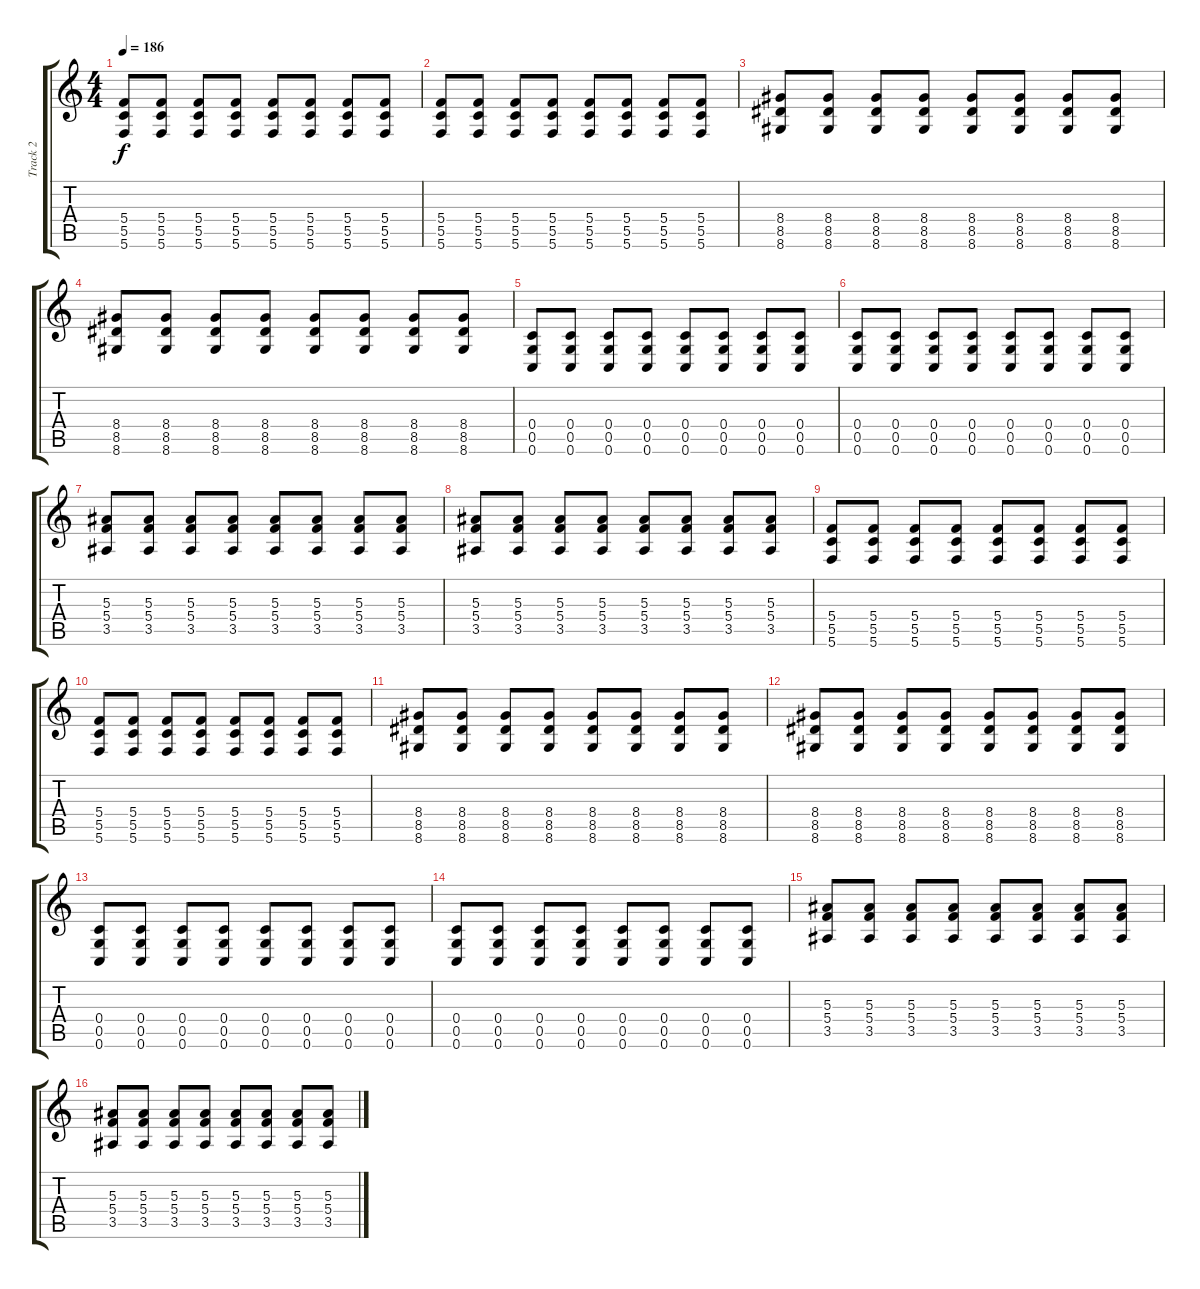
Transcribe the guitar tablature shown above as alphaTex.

\track ("Track 2" "Track 2") {instrument distortionguitar}
\staff {score tabs}
\tuning (D4 A3 F3 C3 G2 C2) {hide}
\ts (4 4)
\tempo 186
\clef g2
\ks c
(5.4 5.5 5.6).8{dy f} (5.4 5.5 5.6).8 (5.4 5.5 5.6).8 (5.4 5.5 5.6).8 (5.4 5.5 5.6).8 (5.4 5.5 5.6).8 (5.4 5.5 5.6).8 (5.4 5.5 5.6).8 |
(5.4 5.5 5.6).8 (5.4 5.5 5.6).8 (5.4 5.5 5.6).8 (5.4 5.5 5.6).8 (5.4 5.5 5.6).8 (5.4 5.5 5.6).8 (5.4 5.5 5.6).8 (5.4 5.5 5.6).8 |
(8.4 8.5 8.6).8 (8.4 8.5 8.6).8 (8.4 8.5 8.6).8 (8.4 8.5 8.6).8 (8.4 8.5 8.6).8 (8.4 8.5 8.6).8 (8.4 8.5 8.6).8 (8.4 8.5 8.6).8 |
(8.4 8.5 8.6).8 (8.4 8.5 8.6).8 (8.4 8.5 8.6).8 (8.4 8.5 8.6).8 (8.4 8.5 8.6).8 (8.4 8.5 8.6).8 (8.4 8.5 8.6).8 (8.4 8.5 8.6).8 |
(0.4 0.5 0.6).8 (0.4 0.5 0.6).8 (0.4 0.5 0.6).8 (0.4 0.5 0.6).8 (0.4 0.5 0.6).8 (0.4 0.5 0.6).8 (0.4 0.5 0.6).8 (0.4 0.5 0.6).8 |
(0.4 0.5 0.6).8 (0.4 0.5 0.6).8 (0.4 0.5 0.6).8 (0.4 0.5 0.6).8 (0.4 0.5 0.6).8 (0.4 0.5 0.6).8 (0.4 0.5 0.6).8 (0.4 0.5 0.6).8 |
(5.3 5.4 3.5).8 (5.3 5.4 3.5).8 (5.3 5.4 3.5).8 (5.3 5.4 3.5).8 (5.3 5.4 3.5).8 (5.3 5.4 3.5).8 (5.3 5.4 3.5).8 (5.3 5.4 3.5).8 |
(5.3 5.4 3.5).8 (5.3 5.4 3.5).8 (5.3 5.4 3.5).8 (5.3 5.4 3.5).8 (5.3 5.4 3.5).8 (5.3 5.4 3.5).8 (5.3 5.4 3.5).8 (5.3 5.4 3.5).8 |
(5.4 5.5 5.6).8 (5.4 5.5 5.6).8 (5.4 5.5 5.6).8 (5.4 5.5 5.6).8 (5.4 5.5 5.6).8 (5.4 5.5 5.6).8 (5.4 5.5 5.6).8 (5.4 5.5 5.6).8 |
(5.4 5.5 5.6).8 (5.4 5.5 5.6).8 (5.4 5.5 5.6).8 (5.4 5.5 5.6).8 (5.4 5.5 5.6).8 (5.4 5.5 5.6).8 (5.4 5.5 5.6).8 (5.4 5.5 5.6).8 |
(8.4 8.5 8.6).8 (8.4 8.5 8.6).8 (8.4 8.5 8.6).8 (8.4 8.5 8.6).8 (8.4 8.5 8.6).8 (8.4 8.5 8.6).8 (8.4 8.5 8.6).8 (8.4 8.5 8.6).8 |
(8.4 8.5 8.6).8 (8.4 8.5 8.6).8 (8.4 8.5 8.6).8 (8.4 8.5 8.6).8 (8.4 8.5 8.6).8 (8.4 8.5 8.6).8 (8.4 8.5 8.6).8 (8.4 8.5 8.6).8 |
(0.4 0.5 0.6).8 (0.4 0.5 0.6).8 (0.4 0.5 0.6).8 (0.4 0.5 0.6).8 (0.4 0.5 0.6).8 (0.4 0.5 0.6).8 (0.4 0.5 0.6).8 (0.4 0.5 0.6).8 |
(0.4 0.5 0.6).8 (0.4 0.5 0.6).8 (0.4 0.5 0.6).8 (0.4 0.5 0.6).8 (0.4 0.5 0.6).8 (0.4 0.5 0.6).8 (0.4 0.5 0.6).8 (0.4 0.5 0.6).8 |
(5.3 5.4 3.5).8 (5.3 5.4 3.5).8 (5.3 5.4 3.5).8 (5.3 5.4 3.5).8 (5.3 5.4 3.5).8 (5.3 5.4 3.5).8 (5.3 5.4 3.5).8 (5.3 5.4 3.5).8 |
(5.3 5.4 3.5).8 (5.3 5.4 3.5).8 (5.3 5.4 3.5).8 (5.3 5.4 3.5).8 (5.3 5.4 3.5).8 (5.3 5.4 3.5).8 (5.3 5.4 3.5).8 (5.3 5.4 3.5).8
